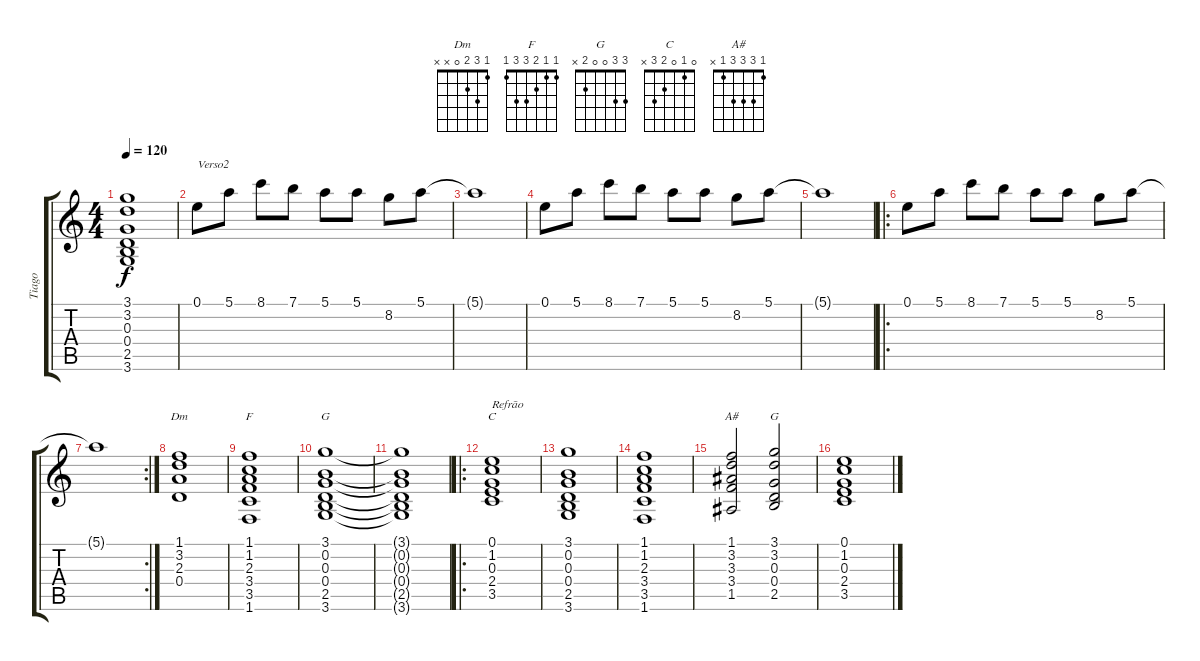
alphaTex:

\track ("Tiago" "Tiago") {instrument overdrivenguitar}
\staff {score tabs}
\tuning (E4 B3 G3 D3 A2 E2) {hide}
\chord ("Dm" 1 3 2 0 x x)
\chord ("F" 1 1 2 3 3 1)
\chord ("G" 3 0 0 0 2 3)
\chord ("C" 0 1 0 2 3 x)
\chord ("A#" 1 3 3 3 1 x)
\chord ("G" 3 3 0 0 2 x)
\ts (4 4)
\tempo 120
\clef g2
\ks c
(3.1 3.2 0.3 0.4 2.5 3.6).1{dy f} |
0.1.8{txt "Verso2"} 5.1.8 8.1.8 7.1.8 5.1.8 5.1.8 8.2.8 5.1.8 |
5.1{t}.1 |
0.1.8 5.1.8 8.1.8 7.1.8 5.1.8 5.1.8 8.2.8 5.1.8 |
5.1{t}.1 |
\ro
0.1.8 5.1.8 8.1.8 7.1.8 5.1.8 5.1.8 8.2.8 5.1.8 |
\rc 2
5.1{t}.1 |
(1.1 3.2 2.3 0.4).1{ch "Dm"} |
(1.1 1.2 2.3 3.4 3.5 1.6).1{ch "F"} |
(3.1 0.2 0.3 0.4 2.5 3.6).1{ch "G"} |
(3.1{t} 0.2{t} 0.3{t} 0.4{t} 2.5{t} 3.6{t}).1 |
\ro
(0.1 1.2 0.3 2.4 3.5).1{ch "C" txt "Refrão"} |
(3.1 0.2 0.3 0.4 2.5 3.6).1 |
(1.1 1.2 2.3 3.4 3.5 1.6).1 |
(1.1 3.2 3.3 3.4 1.5).2{ch "A#"} (3.1 3.2 0.3 0.4 2.5).2{ch "G"} |
(0.1 1.2 0.3 2.4 3.5).1
